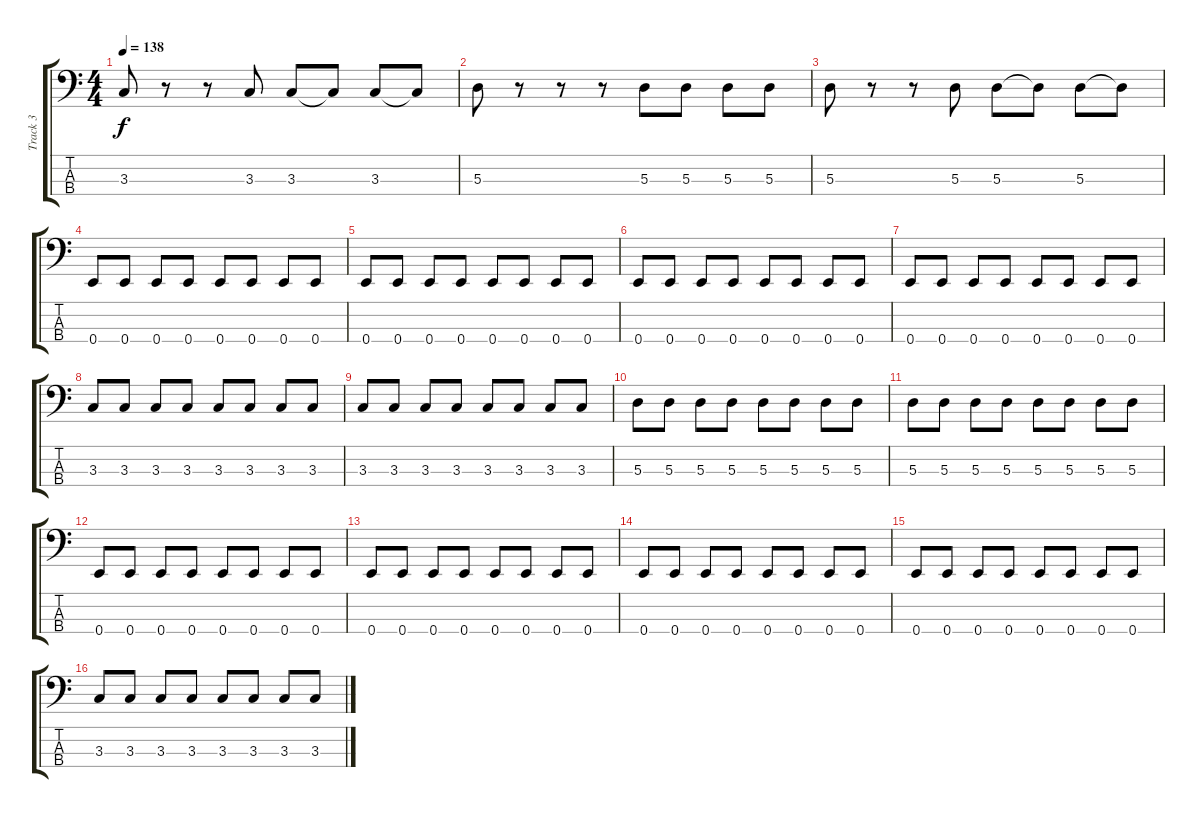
\track ("Track 3" "Track 3") {instrument electricbassfinger}
\staff {score tabs}
\tuning (G2 D2 A1 E1) {hide}
\ts (4 4)
\tempo 138
\clef f4
\ks c
3.3.8{dy f} r.8 r.8 3.3.8 3.3.8 3.3{t}.8 3.3.8 3.3{t}.8 |
5.3.8 r.8 r.8 r.8 5.3.8 5.3.8 5.3.8 5.3.8 |
5.3.8 r.8 r.8 5.3.8 5.3.8 5.3{t}.8 5.3.8 5.3{t}.8 |
0.4.8 0.4.8 0.4.8 0.4.8 0.4.8 0.4.8 0.4.8 0.4.8 |
0.4.8 0.4.8 0.4.8 0.4.8 0.4.8 0.4.8 0.4.8 0.4.8 |
0.4.8 0.4.8 0.4.8 0.4.8 0.4.8 0.4.8 0.4.8 0.4.8 |
0.4.8 0.4.8 0.4.8 0.4.8 0.4.8 0.4.8 0.4.8 0.4.8 |
3.3.8 3.3.8 3.3.8 3.3.8 3.3.8 3.3.8 3.3.8 3.3.8 |
3.3.8 3.3.8 3.3.8 3.3.8 3.3.8 3.3.8 3.3.8 3.3.8 |
5.3.8 5.3.8 5.3.8 5.3.8 5.3.8 5.3.8 5.3.8 5.3.8 |
5.3.8 5.3.8 5.3.8 5.3.8 5.3.8 5.3.8 5.3.8 5.3.8 |
0.4.8 0.4.8 0.4.8 0.4.8 0.4.8 0.4.8 0.4.8 0.4.8 |
0.4.8 0.4.8 0.4.8 0.4.8 0.4.8 0.4.8 0.4.8 0.4.8 |
0.4.8 0.4.8 0.4.8 0.4.8 0.4.8 0.4.8 0.4.8 0.4.8 |
0.4.8 0.4.8 0.4.8 0.4.8 0.4.8 0.4.8 0.4.8 0.4.8 |
3.3.8 3.3.8 3.3.8 3.3.8 3.3.8 3.3.8 3.3.8 3.3.8
